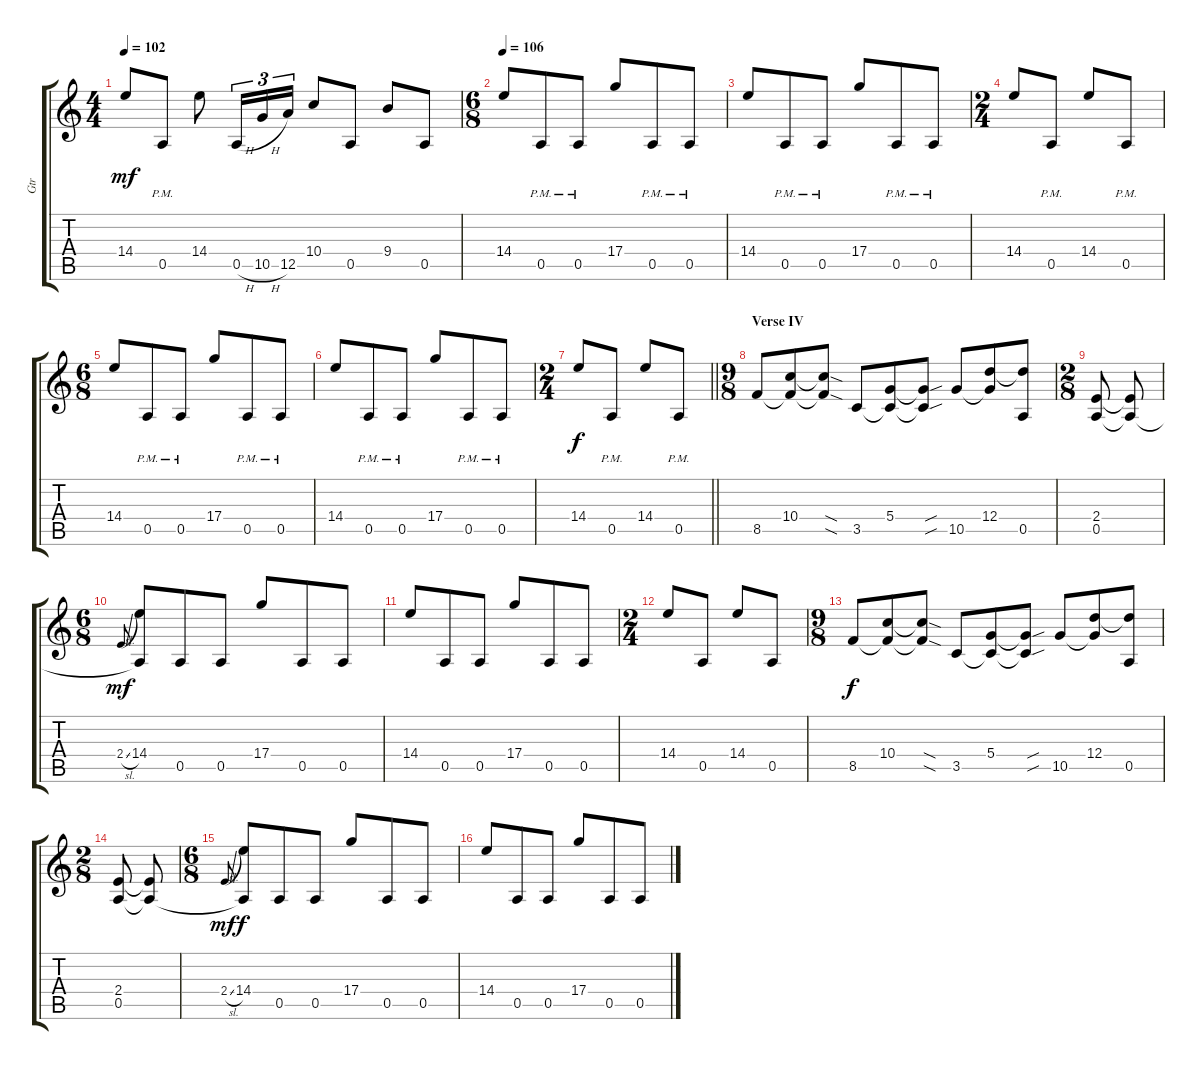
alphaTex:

\track ("Gtr" "Gtr") {instrument distortionguitar}
\staff {score tabs}
\tuning (E4 B3 G3 D3 A2 D2) {hide}
\ts (4 4)
\tempo 102
\clef g2
\ks c
14.4.8{dy mf} 0.5{pm}.8 14.4.8 0.5{h}.16{tu (3 2)} 10.5{h}.16{tu (3 2)} 12.5.16{tu (3 2)} 10.4.8 0.5.8 9.4.8 0.5.8 |
\ts (6 8)
\tempo 106
14.4.8 0.5{pm}.8 0.5{pm}.8 17.4.8 0.5{pm}.8 0.5{pm}.8 |
14.4.8 0.5{pm}.8 0.5{pm}.8 17.4.8 0.5{pm}.8 0.5{pm}.8 |
\ts (2 4)
14.4.8 0.5{pm}.8 14.4.8 0.5{pm}.8 |
\ts (6 8)
14.4.8 0.5{pm}.8 0.5{pm}.8 17.4.8 0.5{pm}.8 0.5{pm}.8 |
14.4.8 0.5{pm}.8 0.5{pm}.8 17.4.8 0.5{pm}.8 0.5{pm}.8 |
\ts (2 4)
\barLineRight lightlight
14.4.8{dy f} 0.5{pm}.8 14.4.8 0.5{pm}.8 |
\ts (9 8)
\section ("" "Verse IV")
8.5.8 (10.4 8.5{t}).8 (10.4{sod t} 8.5{sod t}).8 3.5.8 (5.4 3.5{t}).8 (5.4{sou t} 3.5{sou t}).8 10.5.8 (12.4 10.5{t}).8 (12.4{t} 0.5).8 |
\ts (2 8)
(2.4 0.5).8 (2.4{t} 0.5{t}).8 |
\ts (6 8)
2.4{sl}.8{gr onbeat dy mf} (14.4 0.5{t}).8 0.5.8 0.5.8 17.4.8 0.5.8 0.5.8 |
14.4.8 0.5.8 0.5.8 17.4.8 0.5.8 0.5.8 |
\ts (2 4)
14.4.8 0.5.8 14.4.8 0.5.8 |
\ts (9 8)
8.5.8{dy f} (10.4 8.5{t}).8 (10.4{sod t} 8.5{sod t}).8 3.5.8 (5.4 3.5{t}).8 (5.4{sou t} 3.5{sou t}).8 10.5.8 (12.4 10.5{t}).8 (12.4{t} 0.5).8 |
\ts (2 8)
(2.4 0.5).8 (2.4{t} 0.5{t}).8 |
\ts (6 8)
2.4{sl}.8{gr onbeat dy mf} (14.4 0.5{t}).8{dy f} 0.5.8 0.5.8 17.4.8 0.5.8 0.5.8 |
14.4.8 0.5.8 0.5.8 17.4.8 0.5.8 0.5.8
